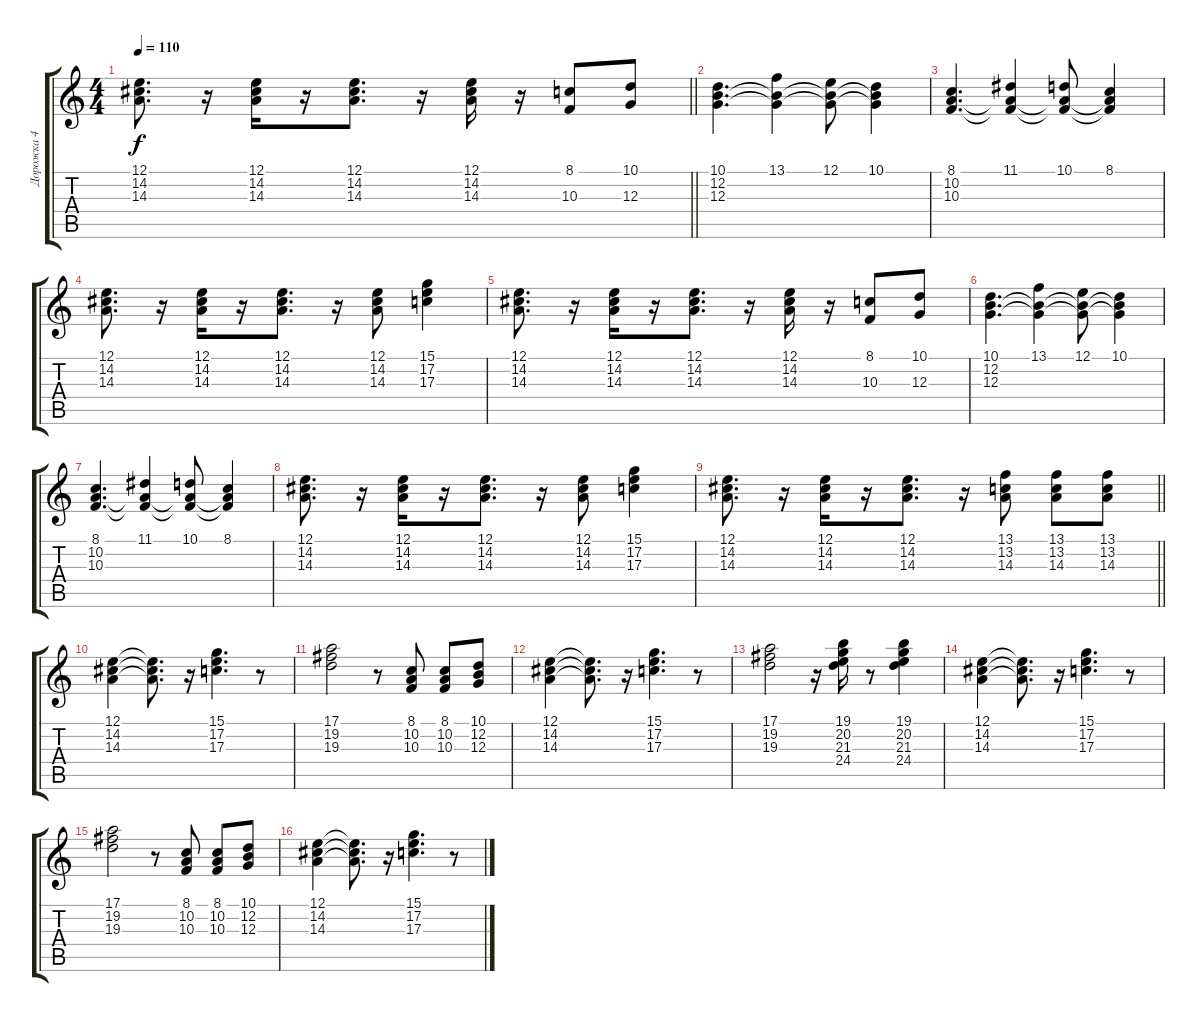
\track ("Дорожка 4" "Дорожка 4") {instrument rockorgan}
\staff {score tabs}
\tuning (E4 B3 G3 D3 A2 E2) {hide}
\ts (4 4)
\tempo 110
\clef g2
\barLineRight lightlight
\ks c
(12.1 14.2 14.3).8{d dy f} r.16 (12.1 14.2 14.3).16 r.16 (12.1 14.2 14.3).8{d} r.16 (12.1 14.2 14.3).16 r.16 (8.1 10.3).8 (10.1 12.3).8 |
(10.1 12.2 12.3).4{d} (13.1 12.2{t} 12.3{t}).4 (12.1 12.2{t} 12.3{t}).8 (10.1 12.2{t} 12.3{t}).4 |
(8.1 10.2 10.3).4{d} (11.1 10.2{t} 10.3{t}).4 (10.1 10.2{t} 10.3{t}).8 (8.1 10.2{t} 10.3{t}).4 |
(12.1 14.2 14.3).8{d} r.16 (12.1 14.2 14.3).16 r.16 (12.1 14.2 14.3).8{d} r.16 (12.1 14.2 14.3).8 (15.1 17.2 17.3).4 |
(12.1 14.2 14.3).8{d} r.16 (12.1 14.2 14.3).16 r.16 (12.1 14.2 14.3).8{d} r.16 (12.1 14.2 14.3).16 r.16 (8.1 10.3).8 (10.1 12.3).8 |
(10.1 12.2 12.3).4{d} (13.1 12.2{t} 12.3{t}).4 (12.1 12.2{t} 12.3{t}).8 (10.1 12.2{t} 12.3{t}).4 |
(8.1 10.2 10.3).4{d} (11.1 10.2{t} 10.3{t}).4 (10.1 10.2{t} 10.3{t}).8 (8.1 10.2{t} 10.3{t}).4 |
(12.1 14.2 14.3).8{d} r.16 (12.1 14.2 14.3).16 r.16 (12.1 14.2 14.3).8{d} r.16 (12.1 14.2 14.3).8 (15.1 17.2 17.3).4 |
\barLineRight lightlight
(12.1 14.2 14.3).8{d} r.16 (12.1 14.2 14.3).16 r.16 (12.1 14.2 14.3).8{d} r.16 (13.1 13.2 14.3).8 (13.1 13.2 14.3).8 (13.1 13.2 14.3).8 |
(12.1 14.2 14.3).4 (12.1{t} 14.2{t} 14.3{t}).8{d} r.16 (15.1 17.2 17.3).4{d} r.8 |
(17.1 19.2 19.3).2 r.8 (8.1 10.2 10.3).8 (8.1 10.2 10.3).8 (10.1 12.2 12.3).8 |
(12.1 14.2 14.3).4 (12.1{t} 14.2{t} 14.3{t}).8{d} r.16 (15.1 17.2 17.3).4{d} r.8 |
(17.1 19.2 19.3).2 r.16 (19.1 20.2 21.3 24.4).16 r.8 (19.1 20.2 21.3 24.4).4 |
(12.1 14.2 14.3).4 (12.1{t} 14.2{t} 14.3{t}).8{d} r.16 (15.1 17.2 17.3).4{d} r.8 |
(17.1 19.2 19.3).2 r.8 (8.1 10.2 10.3).8 (8.1 10.2 10.3).8 (10.1 12.2 12.3).8 |
(12.1 14.2 14.3).4 (12.1{t} 14.2{t} 14.3{t}).8{d} r.16 (15.1 17.2 17.3).4{d} r.8
